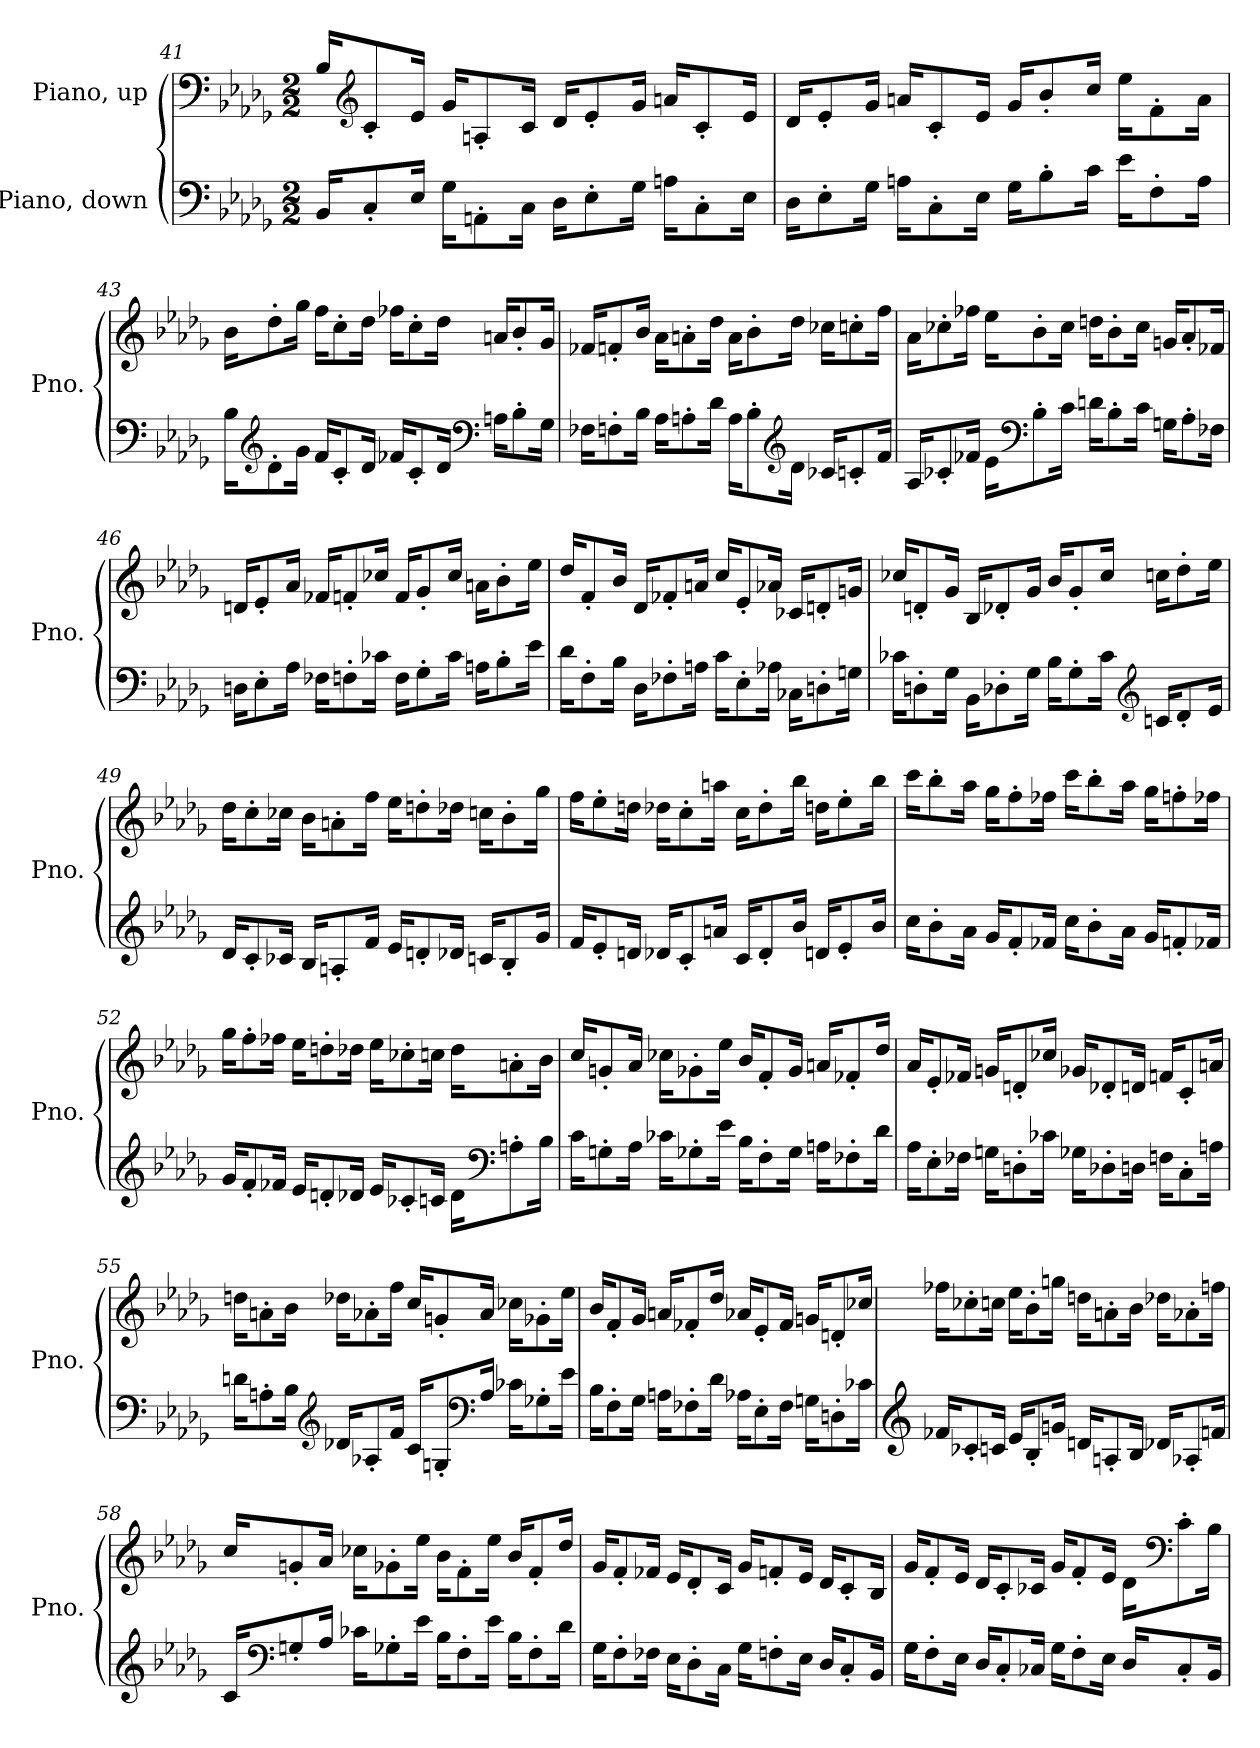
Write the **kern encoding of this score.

**kern	**kern
*part2	*part1
*staff2	*staff1
*I"Piano, down	*I"Piano, up
*I'Pno.	*I'Pno.
*clefF4	*clefF4
*k[b-e-a-d-g-]	*k[b-e-a-d-g-]
*M2/2	*M2/2
=41	=41
16BB-/KL	16B-/KL
*	*clefG2
8C'/	8c'/
16E-/Jk	16e-/Jk
16G-\KL	16g-/KL
8AAn'\	8An'/
16C\Jk	16c/Jk
16D-\KL	16d-/KL
8E-'\	8e-'/
16G-\Jk	16g-/Jk
16An\KL	16an/KL
8C'\	8c'/
16E-\Jk	16e-/Jk
!!LO:LB:g=z
=42	=42
16D-\KL	16d-/KL
8E-'\	8e-'/
16G-\Jk	16g-/Jk
16An\KL	16an/KL
8C'\	8c'/
16E-\Jk	16e-/Jk
16G-\KL	16g-/KL
8B-'\	8b-'/
16c\Jk	16cc/Jk
16e-\KL	16ee-\KL
8F'\	8f'\
16A\Jk	16a\Jk
=43	=43
16B-\KL	16b-\KL
*clefG2	*
8d-'\	8dd-'\
16g-\Jk	16gg-\Jk
16f/KL	16ff\KL
8c'/	8cc'\
16d-/Jk	16dd-\Jk
16f-X/KL	16ff-X\KL
8c'/	8cc'\
16d-/Jk	16dd-\Jk
*clefF4	*
16An\KL	16an/KL
8B-'\	8b-'/
16G-\Jk	16g-/Jk
!!LO:LB:g=z
=44	=44
16F-X\KL	16f-X/KL
8Fn'\	8fn'/
16B-\Jk	16b-/Jk
16A-\KL	16a-\KL
8An'\	8an'\
16d-\Jk	16dd-\Jk
16A\KL	16a\KL
8B-'\	8b-'\
*clefG2	*
16d-\Jk	16dd-\Jk
16c-X/KL	16cc-X\KL
8cn'/	8ccn'\
16f/Jk	16ff\Jk
=45	=45
16A-/KL	16a-\KL
8c-X'/	8cc-X'\
16f-X/Jk	16ff-X\Jk
16e-\KL	16ee-\KL
*clefF4	*
8B-'\	8b-'\
16c-\Jk	16cc-\Jk
16dn\KL	16ddn\KL
8B-'\	8b-'\
16c-\Jk	16cc-\Jk
16Gn\KL	16gn/KL
8A-'\	8a-'/
16F-X\Jk	16f-X/Jk
!!LO:LB:g=z
=46	=46
16Dn\KL	16dn/KL
8E-'\	8e-'/
16A-\Jk	16a-/Jk
16F-X\KL	16f-X/KL
8Fn'\	8fn'/
16c-X\Jk	16cc-X/Jk
16F\KL	16f/KL
8G-'\	8g-'/
16c-\Jk	16cc-/Jk
16An\KL	16an\KL
8B-'\	8b-'\
16e-\Jk	16ee-\Jk
=47	=47
16d-\KL	16dd-/KL
8F'\	8f'/
16B-\Jk	16b-/Jk
16D-\KL	16d-/KL
8F-X'\	8f-X'/
16An\Jk	16an/Jk
16c\KL	16cc/KL
8E-'\	8e-'/
16A-X\Jk	16a-X/Jk
16C-X\KL	16c-X/KL
8Dn'\	8dn'/
16Gn\Jk	16gn/Jk
!!LO:LB:g=z
=48	=48
16c-X\KL	16cc-X/KL
8Dn'\	8dn'/
16G-\Jk	16g-/Jk
16BB-\KL	16B-/KL
8D-X'\	8d-X'/
16G-\Jk	16g-/Jk
16B-\KL	16b-/KL
8G-'\	8g-'/
16c-\Jk	16cc-/Jk
*clefG2	*
16cn/KL	16ccn\KL
8d-'/	8dd-'\
16e-/Jk	16ee-\Jk
=49	=49
16d-/KL	16dd-\KL
8c'/	8cc'\
16c-X/Jk	16cc-X\Jk
16B-/KL	16b-\KL
8An'/	8an'\
16f/Jk	16ff\Jk
16e-/KL	16ee-\KL
8dn'/	8ddn'\
16d-X/Jk	16dd-X\Jk
16cn/KL	16ccn\KL
8B-'/	8b-'\
16g-/Jk	16gg-\Jk
!!LO:PB:g=z
=50	=50
16f/KL	16ff\KL
8e-'/	8ee-'\
16dn/Jk	16ddn\Jk
16d-X/KL	16dd-X\KL
8c'/	8cc'\
16an/Jk	16aan\Jk
16c/KL	16cc\KL
8d-'/	8dd-'\
16b-/Jk	16bb-\Jk
16dn/KL	16ddn\KL
8e-'/	8ee-'\
16b-/Jk	16bb-\Jk
=51	=51
16cc\KL	16ccc\KL
8b-'\	8bb-'\
16a-\Jk	16aa-\Jk
16g-/KL	16gg-\KL
8f'/	8ff'\
16f-X/Jk	16ff-X\Jk
16cc\KL	16ccc\KL
8b-'\	8bb-'\
16a-\Jk	16aa-\Jk
16g-/KL	16gg-\KL
8fn'/	8ffn'\
16f-X/Jk	16ff-X\Jk
!!LO:LB:g=z
=52	=52
16g-/KL	16gg-\KL
8f'/	8ff'\
16f-X/Jk	16ff-X\Jk
16e-/KL	16ee-\KL
8dn'/	8ddn'\
16d-X/Jk	16dd-X\Jk
16e-/KL	16ee-\KL
8c-X'/	8cc-X'\
16cn/Jk	16ccn\Jk
16d-\KL	16dd-\KL
*clefF4	*
8An'\	8an'\
16B-\Jk	16b-\Jk
=53	=53
16c\KL	16cc/KL
8Gn'\	8gn'/
16A-\Jk	16a-/Jk
16c-X\KL	16cc-X\KL
8G-X'\	8g-X'\
16e-\Jk	16ee-\Jk
16B-\KL	16b-/KL
8F'\	8f'/
16G-\Jk	16g-/Jk
16An\KL	16an/KL
8F-X'\	8f-X'/
16d-\Jk	16dd-/Jk
!!LO:LB:g=z
=54	=54
16A-\KL	16a-/KL
8E-'\	8e-'/
16F-X\Jk	16f-X/Jk
16Gn\KL	16gn/KL
8Dn'\	8dn'/
16c-X\Jk	16cc-X/Jk
16G-X\KL	16g-X/KL
8D-X'\	8d-X'/
16Dn\Jk	16dn/Jk
16Fn\KL	16fn/KL
8C'\	8c'/
16An\Jk	16an/Jk
=55	=55
16dn\KL	16ddn\KL
8An'\	8an'\
16B-\Jk	16b-\Jk
*clefG2	*
16d-X/KL	16dd-X\KL
8A-X'/	8a-X'\
16f/Jk	16ff\Jk
16c/KL	16cc/KL
8Gn'/	8gn'/
*clefF4	*
16A-/Jk	16a-/Jk
16c-X\KL	16cc-X\KL
8G-X'\	8g-X'\
16e-\Jk	16ee-\Jk
!!LO:LB:g=z
=56	=56
16B-\KL	16b-/KL
8F'\	8f'/
16G-\Jk	16g-/Jk
16An\KL	16an/KL
8F-X'\	8f-X'/
16d-\Jk	16dd-/Jk
16A-X\KL	16a-X/KL
8E-'\	8e-'/
16F-\Jk	16f-/Jk
16Gn\KL	16gn/KL
8Dn'\	8dn'/
16c-X\Jk	16cc-X/Jk
=57	=57
*clefG2	*
16f-X/KL	16ff-X\KL
8c-X'/	8cc-X'\
16cn/Jk	16ccn\Jk
16e-/KL	16ee-\KL
8B-'/	8b-'\
16gn/Jk	16ggn\Jk
16dn/KL	16ddn\KL
8An'/	8an'\
16B-/Jk	16b-\Jk
16d-X/KL	16dd-X\KL
8A-X'/	8a-X'\
16fn/Jk	16ffn\Jk
!!LO:LB:g=z
=58	=58
16c/KL	16cc/KL
*clefF4	*
8Gn'/	8gn'/
16A-/Jk	16a-/Jk
16c-X\KL	16cc-X\KL
8G-X'\	8g-X'\
16e-\Jk	16ee-\Jk
16B-\KL	16b-\KL
8F'\	8f'\
16e-\Jk	16ee-\Jk
16B-\KL	16b-/KL
8F'\	8f'/
16d-\Jk	16dd-/Jk
=59	=59
16G-\KL	16g-/KL
8F'\	8f'/
16F-X\Jk	16f-X/Jk
16E-\KL	16e-/KL
8D-'\	8d-'/
16C\Jk	16c/Jk
16G-\KL	16g-/KL
8Fn'\	8fn'/
16E-\Jk	16e-/Jk
16D-/KL	16d-/KL
8C'/	8c'/
16BB-/Jk	16B-/Jk
!!LO:LB:g=z
=60	=60
16G-\KL	16g-/KL
8F'\	8f'/
16E-\Jk	16e-/Jk
16D-/KL	16d-/KL
8C'/	8c'/
16C-X/Jk	16c-X/Jk
16G-\KL	16g-/KL
8F'\	8f'/
16E-\Jk	16e-/Jk
16D-/KL	16d-\KL
*	*clefF4
8C-'/	8c-'\
16BB-/Jk	16B-\Jk
=	=
*-	*-
